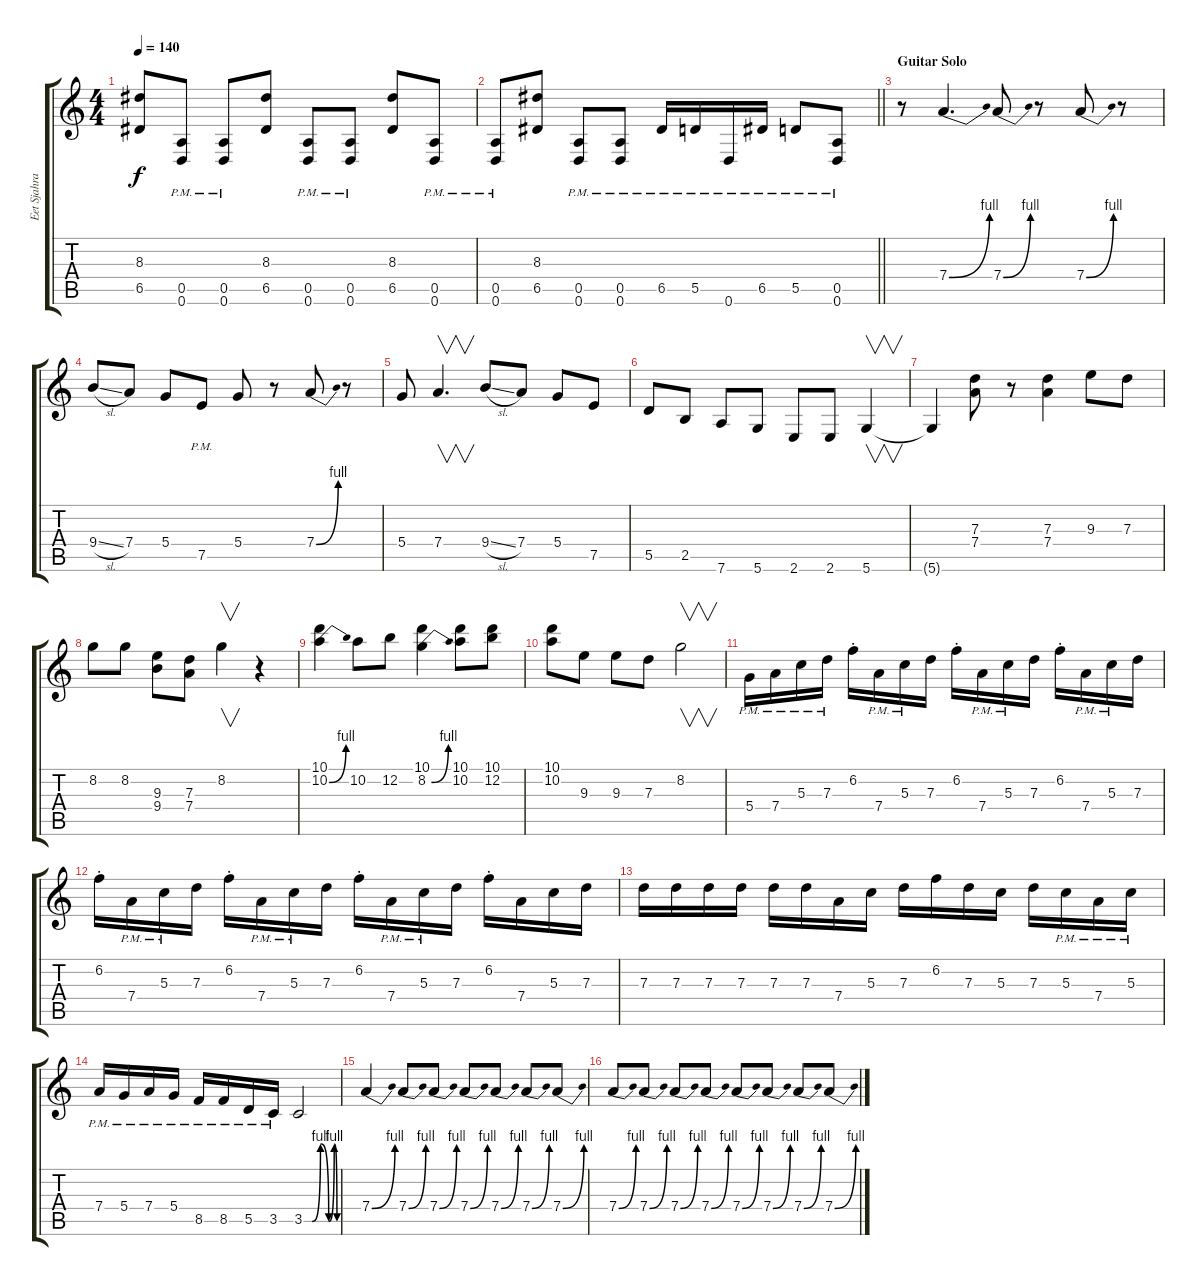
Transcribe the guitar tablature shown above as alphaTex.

\track ("Eet Sjahraine" "Eet Sjahra") {instrument distortionguitar}
\staff {score tabs}
\tuning (E4 B3 G3 D3 A2 D2) {hide}
\ts (4 4)
\tempo 140
\clef g2
\ks c
(8.3 6.5).8{dy f} (0.5{pm} 0.6{pm}).8 (0.5{pm} 0.6{pm}).8 (8.3 6.5).8 (0.5{pm} 0.6{pm}).8 (0.5{pm} 0.6{pm}).8 (8.3 6.5).8 (0.5{pm} 0.6{pm}).8 |
\barLineRight lightlight
(0.5{pm} 0.6{pm}).8 (8.3 6.5).8 (0.5{pm} 0.6{pm}).8 (0.5{pm} 0.6{pm}).8 6.5{pm}.16 5.5{pm}.16 0.6{pm}.16 6.5{pm}.16 5.5{pm}.8 (0.5{pm} 0.6{pm}).8 |
\section ("" "Guitar Solo")
r.8{volume 14 instrument distortionguitar} 7.4{be (bend 0 0 60 4)}.4{d} 7.4{be (bend 0 0 60 4)}.8 r.8 7.4{be (bend 0 0 60 4)}.8 r.8 |
9.4{sl}.8 7.4.8 5.4.8 7.5{pm}.8 5.4.8 r.8 7.4{be (bend 0 0 60 4)}.8 r.8 |
5.4.8 7.4.4{v d} 9.4{sl}.8 7.4.8 5.4.8 7.5.8 |
5.5.8 2.5.8 7.6.8 5.6.8 2.6.8 2.6.8 5.6.4{v} |
5.6{t}.4 (7.3 7.4).8 r.8 (7.3 7.4).4 9.3.8 7.3.8 |
8.2.8 8.2.8 (9.3 9.4).8 (7.3 7.4).8 8.2.4{v} r.4 |
(10.1 10.2{be (bend 0 0 60 4)}).4 10.2.8 12.2.8 (10.1 8.2{be (bend 0 0 60 4)}).4 (10.1 10.2).8 (10.1 12.2).8 |
(10.1 10.2).8 9.3.8 9.3.8 7.3.8 8.2.2{v} |
5.4{pm}.16 7.4{pm}.16 5.3{pm}.16 7.3{pm}.16 6.2{st}.16 7.4{pm}.16 5.3{pm}.16 7.3.16 6.2{st}.16 7.4{pm}.16 5.3{pm}.16 7.3.16 6.2{st}.16 7.4{pm}.16 5.3{pm}.16 7.3.16 |
6.2{st}.16 7.4{pm}.16 5.3{pm}.16 7.3.16 6.2{st}.16 7.4{pm}.16 5.3{pm}.16 7.3.16 6.2{st}.16 7.4{pm}.16 5.3{pm}.16 7.3.16 6.2{st}.16 7.4.16 5.3.16 7.3.16 |
7.3.16 7.3.16 7.3.16 7.3.16 7.3.16 7.3.16 7.4.16 5.3.16 7.3.16 6.2.16 7.3.16 5.3.16 7.3.16 5.3{pm}.16 7.4{pm}.16 5.3{pm}.16 |
7.4{pm}.16 5.4{pm}.16 7.4{pm}.16 5.4{pm}.16 8.5{pm}.16 8.5{pm}.16 5.5{pm}.16 3.5{pm}.16 3.5{be (custom 0 0 15 0 30 4 45 0 55 4 60 0)}.2 |
7.4{be (bend 0 0 60 4)}.4 7.4{be (bend 0 0 60 4)}.8 7.4{be (bend 0 0 60 4)}.8 7.4{be (bend 0 0 60 4)}.8 7.4{be (bend 0 0 60 4)}.8 7.4{be (bend 0 0 60 4)}.8 7.4{be (bend 0 0 60 4)}.8 |
7.4{be (bend 0 0 60 4)}.8 7.4{be (bend 0 0 60 4)}.8 7.4{be (bend 0 0 60 4)}.8 7.4{be (bend 0 0 60 4)}.8 7.4{be (bend 0 0 60 4)}.8 7.4{be (bend 0 0 60 4)}.8 7.4{be (bend 0 0 60 4)}.8 7.4{be (bend 0 0 60 4)}.8
